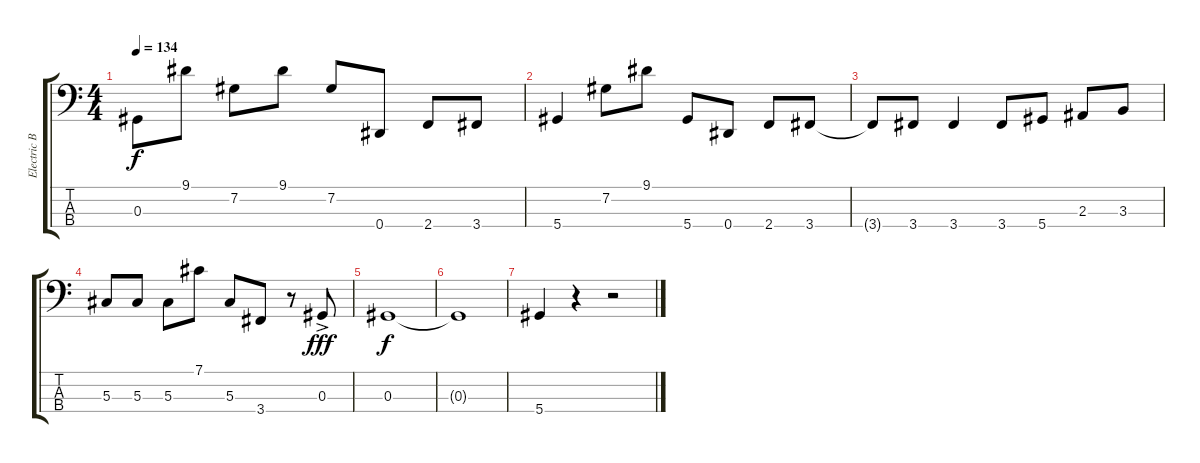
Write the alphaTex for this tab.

\track ("Electric Bass (w/ pick)" "Electric B") {instrument electricbasspick}
\staff {score tabs}
\tuning (Gb2 Db2 Ab1 Eb1) {hide}
\ts (4 4)
\tempo 134
\clef f4
\ks c
0.3.8{dy f} 9.1.8 7.2.8 9.1.8 7.2.8 0.4.8 2.4.8 3.4.8 |
5.4.4 7.2.8 9.1.8 5.4.8 0.4.8 2.4.8 3.4.8 |
3.4{t}.8 3.4.8 3.4.4 3.4.8 5.4.8 2.3.8 3.3.8 |
5.3.8 5.3.8 5.3.8 7.1.8 5.3.8 3.4.8 r.8 0.3{ac}.8{dy fff} |
0.3.1{dy f} |
0.3{t}.1 |
5.4.4 r.4 r.2
